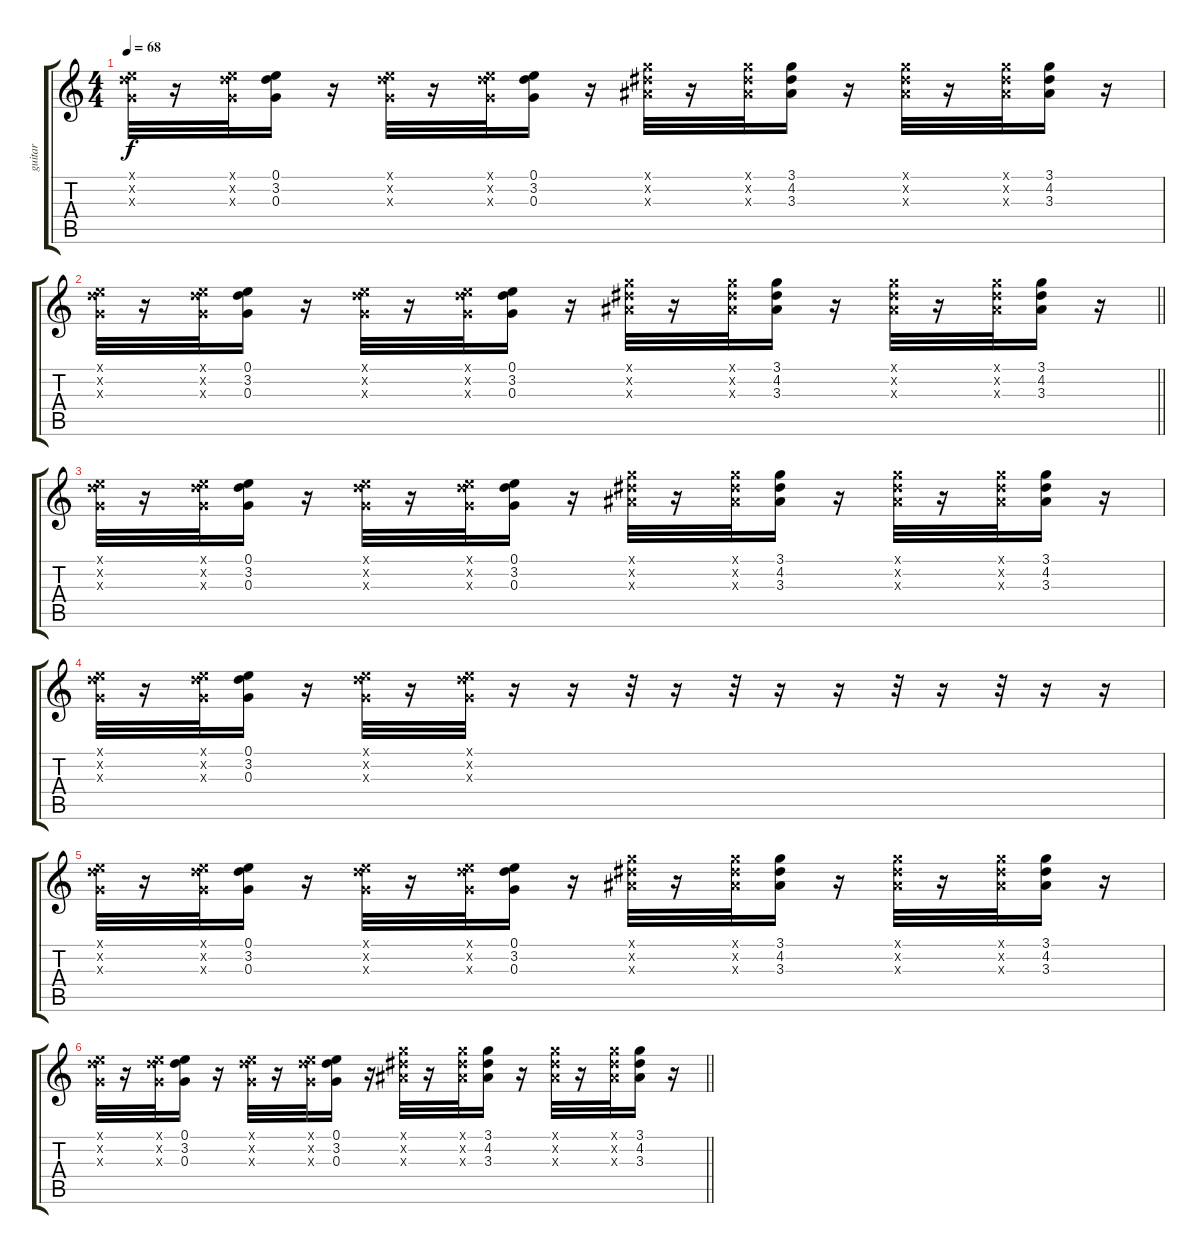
\track ("guitar" "guitar") {instrument electricguitarjazz}
\staff {score tabs}
\tuning (E4 B3 G3 D3 A2 E2) {hide}
\ts (4 4)
\tempo 68
\clef g2
\ks c
(0.1{x} 3.2{x} 0.3{x}).32{dy f} r.16 (0.1{x} 3.2{x} 0.3{x}).32 (0.1 3.2 0.3).16 r.16 (0.1{x} 3.2{x} 0.3{x}).32 r.16 (0.1{x} 3.2{x} 0.3{x}).32 (0.1 3.2 0.3).16 r.16 (3.1{x} 4.2{x} 3.3{x}).32 r.16 (3.1{x} 4.2{x} 3.3{x}).32 (3.1 4.2 3.3).16 r.16 (3.1{x} 4.2{x} 3.3{x}).32 r.16 (3.1{x} 4.2{x} 3.3{x}).32 (3.1 4.2 3.3).16 r.16 |
\barLineRight lightlight
(0.1{x} 3.2{x} 0.3{x}).32 r.16 (0.1{x} 3.2{x} 0.3{x}).32 (0.1 3.2 0.3).16 r.16 (0.1{x} 3.2{x} 0.3{x}).32 r.16 (0.1{x} 3.2{x} 0.3{x}).32 (0.1 3.2 0.3).16 r.16 (3.1{x} 4.2{x} 3.3{x}).32 r.16 (3.1{x} 4.2{x} 3.3{x}).32 (3.1 4.2 3.3).16 r.16 (3.1{x} 4.2{x} 3.3{x}).32 r.16 (3.1{x} 4.2{x} 3.3{x}).32 (3.1 4.2 3.3).16 r.16 |
(0.1{x} 3.2{x} 0.3{x}).32 r.16 (0.1{x} 3.2{x} 0.3{x}).32 (0.1 3.2 0.3).16 r.16 (0.1{x} 3.2{x} 0.3{x}).32 r.16 (0.1{x} 3.2{x} 0.3{x}).32 (0.1 3.2 0.3).16 r.16 (3.1{x} 4.2{x} 3.3{x}).32 r.16 (3.1{x} 4.2{x} 3.3{x}).32 (3.1 4.2 3.3).16 r.16 (3.1{x} 4.2{x} 3.3{x}).32 r.16 (3.1{x} 4.2{x} 3.3{x}).32 (3.1 4.2 3.3).16 r.16 |
(0.1{x} 3.2{x} 0.3{x}).32 r.16 (0.1{x} 3.2{x} 0.3{x}).32 (0.1 3.2 0.3).16 r.16 (0.1{x} 3.2{x} 0.3{x}).32 r.16 (0.1{x} 3.2{x} 0.3{x}).32 r.16 r.16 r.32 r.16 r.32 r.16 r.16 r.32 r.16 r.32 r.16 r.16 |
(0.1{x} 3.2{x} 0.3{x}).32 r.16 (0.1{x} 3.2{x} 0.3{x}).32 (0.1 3.2 0.3).16 r.16 (0.1{x} 3.2{x} 0.3{x}).32 r.16 (0.1{x} 3.2{x} 0.3{x}).32 (0.1 3.2 0.3).16 r.16 (3.1{x} 4.2{x} 3.3{x}).32 r.16 (3.1{x} 4.2{x} 3.3{x}).32 (3.1 4.2 3.3).16 r.16 (3.1{x} 4.2{x} 3.3{x}).32 r.16 (3.1{x} 4.2{x} 3.3{x}).32 (3.1 4.2 3.3).16 r.16 |
\barLineRight lightlight
(0.1{x} 3.2{x} 0.3{x}).32 r.16 (0.1{x} 3.2{x} 0.3{x}).32 (0.1 3.2 0.3).16 r.16 (0.1{x} 3.2{x} 0.3{x}).32 r.16 (0.1{x} 3.2{x} 0.3{x}).32 (0.1 3.2 0.3).16 r.16 (3.1{x} 4.2{x} 3.3{x}).32 r.16 (3.1{x} 4.2{x} 3.3{x}).32 (3.1 4.2 3.3).16 r.16 (3.1{x} 4.2{x} 3.3{x}).32 r.16 (3.1{x} 4.2{x} 3.3{x}).32 (3.1 4.2 3.3).16 r.16
